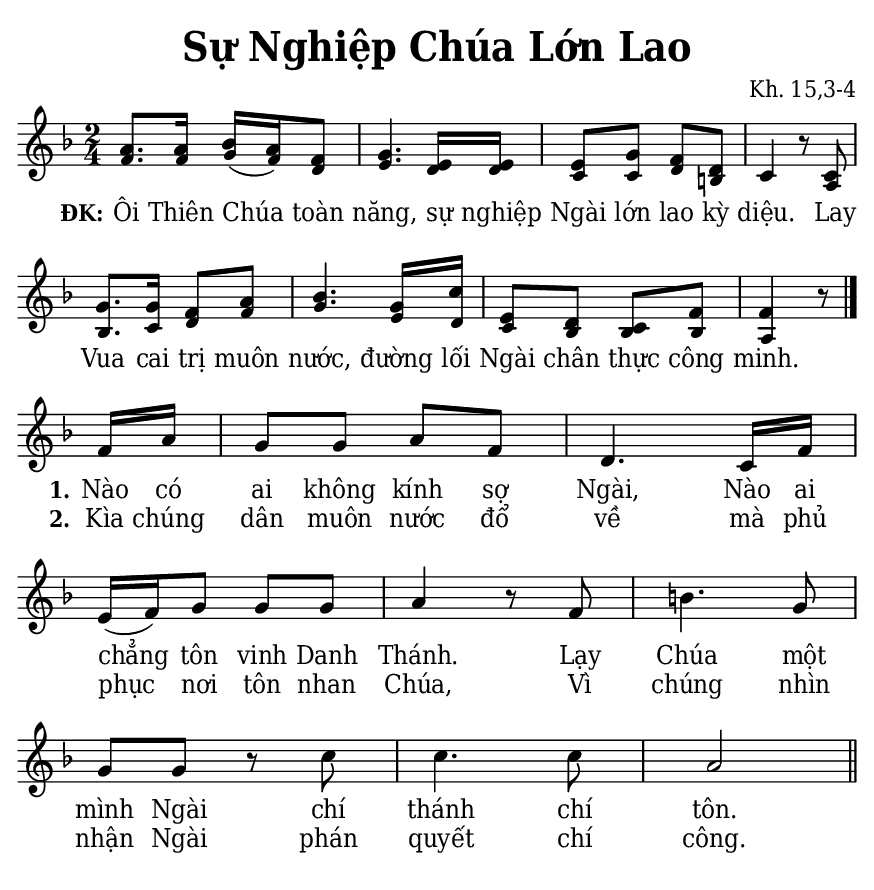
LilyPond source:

% Cài đặt chung\
\version "2.22.1"
\include "english.ly"

\header {
  title = \markup { \fontsize #1 "Sự Nghiệp Chúa Lớn Lao" }
  composer = "Kh. 15,3-4"
  %arranger = "Lm. Kim Long"
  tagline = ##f
}

% Nhạc phiên khúc
nhacPhienKhucSop = \relative c'' {
  a8. a16 bf (a) f8 |
  g4. e16 e |
  e8 g f d |
  c4 r8 c |
  g'8. g16 f8 a |
  bf4. g16 c |
  e,8 d c f |
  f4 r8 \bar "|." \break
  
  f16 a |
  g8 g a f |
  d4. c16 f |
  e (f) g8 g g |
  a4 r8 f |
  b4. g8 |
  g g r c |
  c4. c8 |
  a2 \bar "||"
}

nhacPhienKhucAlto = \relative c' {
  f8. f16 g (f) d8 |
  e4. d16 d |
  c8 c d b! |
  c4 r8 a |
  bf8. c16 d8 f |
  g4. e16 d |
  c8 bf bf bf |
  a4 r8
}

% Lời phiên khúc
loiPhienKhucSop = \lyrics {
  \set stanza = "ĐK:"
  Ôi Thiên Chúa toàn năng,
  sự nghiệp Ngài lớn lao kỳ diệu.
  Lay Vua cai trị muôn nước,
  đường lối Ngài chân thực công minh.
  <<
    {
      \set stanza = "1."
      Nào có ai không kính sợ Ngài,
      Nào ai chẳng tôn vinh Danh Thánh.
      Lạy Chúa một mình Ngài chí thánh chí tôn.
    }
    \new Lyrics {
	    \set associatedVoice = "beSop"
	    \set stanza = "2."
	    Kìa chúng dân muôn nước đổ về
	    mà phủ phục nơi tôn nhan Chúa,
	    Vì chúng nhìn nhận Ngài phán quyết chí công.
    }
  >>
}

% Dàn trang
\paper {
  #(set-paper-size "a5")
  top-margin = 3\mm
  bottom-margin = 3\mm
  left-margin = 3\mm
  right-margin = 3\mm
  indent = #0
  #(define fonts
	 (make-pango-font-tree "Deja Vu Serif Condensed"
	 		       "Deja Vu Serif Condensed"
			       "Deja Vu Serif Condensed"
			       (/ 20 20)))
  print-page-number = ##f
  system-system-spacing = #'((basic-distance . 0.1) (padding . 3))
}

TongNhip = {
  \key f \major \time 2/4
  \set Timing.beamExceptions = #'()
  \set Timing.baseMoment = #(ly:make-moment 1/4)
}

% Đổi kích thước nốt cho bè phụ
notBePhu =
#(define-music-function (font-size music) (number? ly:music?)
   (for-some-music
     (lambda (m)
       (if (music-is-of-type? m 'rhythmic-event)
           (begin
             (set! (ly:music-property m 'tweaks)
                   (cons `(font-size . ,font-size)
                         (ly:music-property m 'tweaks)))
             #t)
           #f))
     music)
   music)

\score {
  \new ChoirStaff <<
    \new Staff \with {
        \consists "Merge_rests_engraver"
        printPartCombineTexts = ##f
      }
      <<
      \new Voice \TongNhip \partCombine 
        \nhacPhienKhucSop
        \notBePhu -1 { \nhacPhienKhucAlto }
      \new NullVoice = beSop \nhacPhienKhucSop
      \new Lyrics \lyricsto beSop \loiPhienKhucSop
      >>
  >>
  \layout {
    %\override Staff.TimeSignature.transparent = ##t
    \override Lyrics.LyricSpace.minimum-distance = #0.8
    \override Score.BarNumber.break-visibility = ##(#f #f #f)
    \override Score.SpacingSpanner.uniform-stretching = ##t
  } 
}
